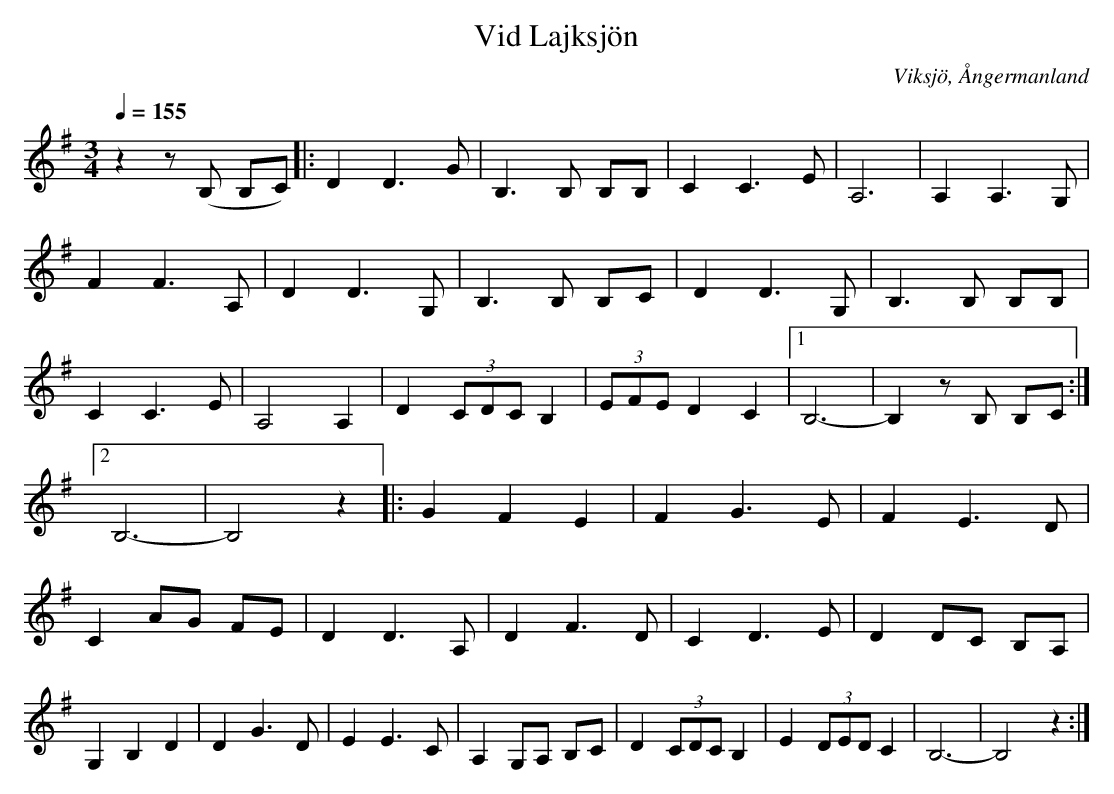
X:1
T:Vid Lajksjön
O:Viksjö, Ångermanland
Q:1/4=155
M:3/4
L:1/8
K:G
z2 z (B, B,C)|:D2 D3 G|B,3 B, B,B,|C2 C3 E|A,6|A,2 A,3 G,|F2 F3 A,|D2 D3 G,|B,3 B, B,C|D2 D3 G,|B,3 B, B,B,|C2 C3 E|A,4 A,2|D2 (3CDC B,2|(3EFE D2 C2|1 B,6-|B,2 z B, B,C:|2 B,6-|B,4 z2|:G2 F2 E2|F2 G3 E|F2 E3 D| C2 AG FE|D2 D3 A,|D2 F3 D|C2 D3 E| D2 DC B,A,|G,2 B,2 D2|D2 G3 D|E2 E3 C|A,2 G,A, B,C|D2 (3CDC B,2|E2 (3DED C2|B,6-|B,4 z2:|
